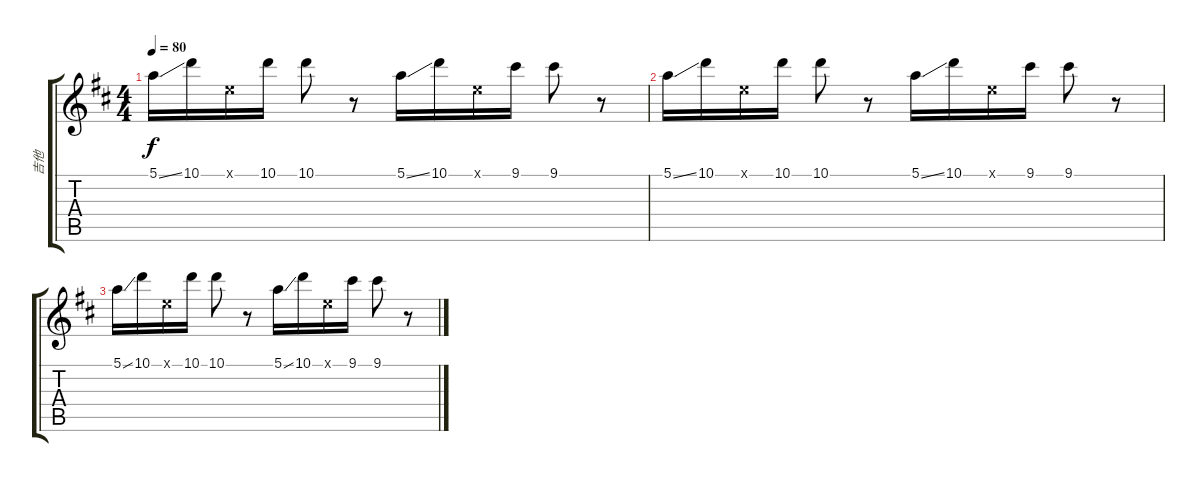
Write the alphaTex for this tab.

\track ("吉他" "吉他") {instrument acousticguitarnylon}
\staff {score tabs}
\tuning (E4 B3 G3 D3 A2 E2) {hide}
\ts (4 4)
\tempo 80
\clef g2
\ks bminor
5.1{ss}.16{dy f volume 10} 10.1.16 0.1{x}.16 10.1.16 10.1.8 r.8 5.1{ss}.16 10.1.16 0.1{x}.16 9.1.16 9.1.8 r.8 |
5.1{ss}.16{volume 10} 10.1.16 0.1{x}.16 10.1.16 10.1.8 r.8 5.1{ss}.16 10.1.16 0.1{x}.16 9.1.16 9.1.8 r.8 |
5.1{ss}.16{volume 10} 10.1.16 0.1{x}.16 10.1.16 10.1.8 r.8 5.1{ss}.16 10.1.16 0.1{x}.16 9.1.16 9.1.8 r.8
